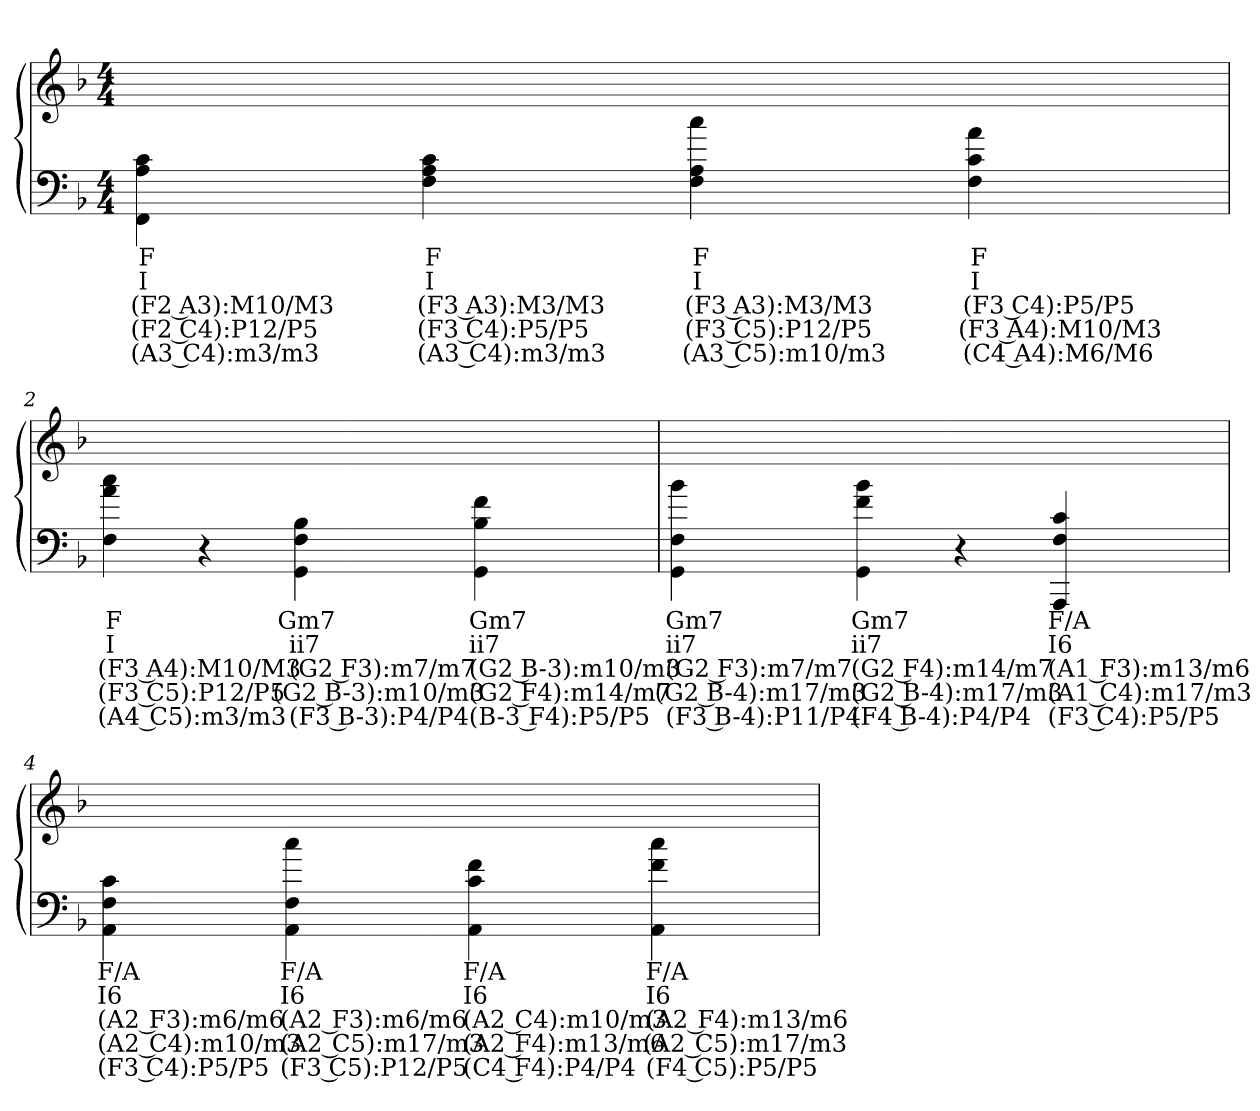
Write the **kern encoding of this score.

**kern	**text	**text	**text	**text	**text	**kern
*part2	*part2	*part2	*part2	*part2	*part2	*part1
*staff2	*staff2	*staff2	*staff2	*staff2	*staff2	*staff1
*clefF4	*	*	*	*	*	*clefG2
*k[b-]	*	*	*	*	*	*k[b-]
*F:	*	*	*	*	*	*F:
*M4/4	*	*	*	*	*	*M4/4
*MM60	*	*	*	*	*	*MM60
=1	=1	=1	=1	=1	=1	=1
4FF 4A 4c	F	I	(F2 A3):M10/M3	(F2 C4):P12/P5	(A3 C4):m3/m3	1ryy
4F 4A 4c	F	I	(F3 A3):M3/M3	(F3 C4):P5/P5	(A3 C4):m3/m3	.
4F 4A 4cc	F	I	(F3 A3):M3/M3	(F3 C5):P12/P5	(A3 C5):m10/m3	.
4F 4c 4a	F	I	(F3 C4):P5/P5	(F3 A4):M10/M3	(C4 A4):M6/M6	.
=2	=2	=2	=2	=2	=2	=2
4F 4a 4cc	F	I	(F3 A4):M10/M3	(F3 C5):P12/P5	(A4 C5):m3/m3	1ryy
4r	.	.	.	.	.	.
4GG 4F 4B-	Gm7	ii7	(G2 F3):m7/m7	(G2 B-3):m10/m3	(F3 B-3):P4/P4	.
4GG 4B- 4f	Gm7	ii7	(G2 B-3):m10/m3	(G2 F4):m14/m7	(B-3 F4):P5/P5	.
=3	=3	=3	=3	=3	=3	=3
4GG 4F 4b-	Gm7	ii7	(G2 F3):m7/m7	(G2 B-4):m17/m3	(F3 B-4):P11/P4	1ryy
4GG 4f 4b-	Gm7	ii7	(G2 F4):m14/m7	(G2 B-4):m17/m3	(F4 B-4):P4/P4	.
4r	.	.	.	.	.	.
4AAA 4F 4c	F/A	I6	(A1 F3):m13/m6	(A1 C4):m17/m3	(F3 C4):P5/P5	.
=4	=4	=4	=4	=4	=4	=4
4AA 4F 4c	F/A	I6	(A2 F3):m6/m6	(A2 C4):m10/m3	(F3 C4):P5/P5	1ryy
4AA 4F 4cc	F/A	I6	(A2 F3):m6/m6	(A2 C5):m17/m3	(F3 C5):P12/P5	.
4AA 4c 4f	F/A	I6	(A2 C4):m10/m3	(A2 F4):m13/m6	(C4 F4):P4/P4	.
4AA 4f 4cc	F/A	I6	(A2 F4):m13/m6	(A2 C5):m17/m3	(F4 C5):P5/P5	.
=	=	=	=	=	=	=
*-	*-	*-	*-	*-	*-	*-
